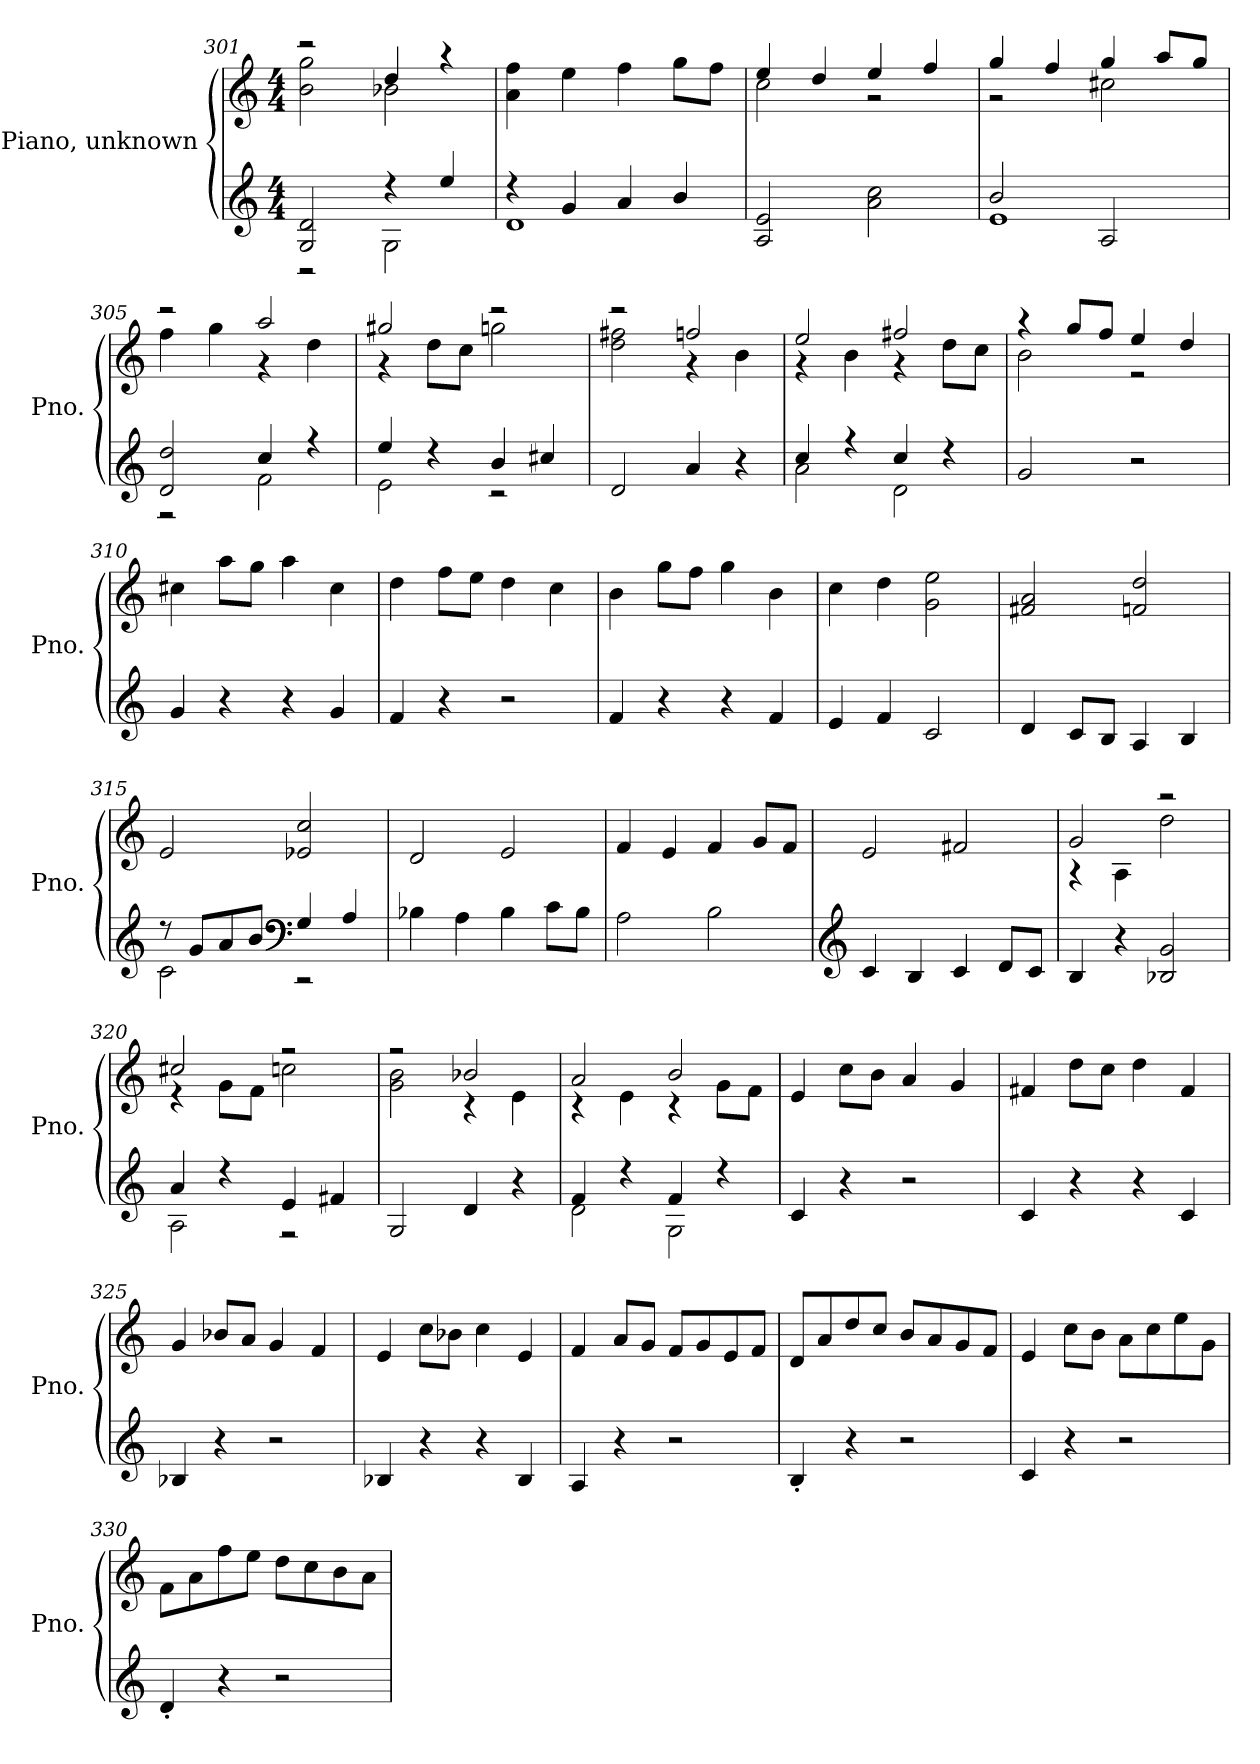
**kern	**kern
*part1	*part1
*staff2	*staff1
*I"Piano, unknown	*
*I'Pno.	*
*clefG2	*clefG2
*k[]	*k[]
*M4/4	*M4/4
=301	=301
*^	*^
2G/ 2d/	2r	2r	2b\ 2gg\
4r	2G\	4dd/	2b-X\
4ee/	.	4r	.
*	*	*v	*v
!!LO:LB:g=z
=302	=302	=302
4r	1d	4a\ 4ff\
4g/	.	4ee\
4a/	.	4ff\
4b/	.	8gg\L
.	.	8ff\J
*v	*v	*
=303	=303
*	*^
2A/ 2e/	4ee/	2cc\
.	4dd/	.
2a\ 2cc\	4ee/	2r
.	4ff/	.
=304	=304	=304
*^	*	*
2b/	1e	4gg/	2r
.	.	4ff/	.
2A/	.	4gg/	2cc#X\
.	.	8aa/L	.
.	.	8gg/J	.
=305	=305	=305	=305
2d/ 2dd/	2r	2r	4ff\
.	.	.	4gg\
4cc/	2f\	2aa/	4r
4r	.	.	4dd\
=306	=306	=306	=306
4ee/	2e\	2gg#X/	4r
4r	.	.	8dd\L
.	.	.	8cc\J
4b/	2r	2r	2ggn\
4cc#X/	.	.	.
*v	*v	*	*
=307	=307	=307
2d/	2r	2dd\ 2ff#X\
4a/	2ffn/	4r
4r	.	4b\
=308	=308	=308
*^	*	*
4cc/	2a\	2ee/	4r
4r	.	.	4b\
4cc/	2d\	2ff#X/	4r
4r	.	.	8dd\L
.	.	.	8cc\J
*v	*v	*	*
!!LO:LB:g=z	!!
=309	=309	=309
2g/	4r	2b\
.	8gg/L	.
.	8ff/J	.
2r	4ee/	2r
.	4dd/	.
*	*v	*v
=310	=310
4g/	4cc#X\
4r	8aa\L
.	8gg\J
4r	4aa\
4g/	4cc#\
=311	=311
4f/	4dd\
4r	8ff\L
.	8ee\J
2r	4dd\
.	4cc\
=312	=312
4f/	4b\
4r	8gg\L
.	8ff\J
4r	4gg\
4f/	4b\
=313	=313
4e/	4cc\
4f/	4dd\
2c/	2g\ 2ee\
=314	=314
4d/	2f#X/ 2a/
8c/L	.
8B/J	.
4A/	2fn/ 2dd/
4B/	.
=315	=315
*^	*
8r	2c\	2e/
8g/L	.	.
8a/	.	.
8b/J	.	.
*clefF4	*	*
4G/	2r	2e-X/ 2cc/
4A/	.	.
*v	*v	*
!!LO:LB:g=z
=316	=316
4B-X\	2d/
4A\	.
4B-\	2e/
8c\L	.
8B-\J	.
=317	=317
2A\	4f/
.	4e/
2B\	4f/
.	8g/L
.	8f/J
=318	=318
*clefG2	*
4c/	2e/
4B/	.
4c/	2f#X/
8d/L	.
8c/J	.
=319	=319
*	*^
4B/	2g/	4r
4r	.	4A\
2B-X/ 2g/	2r	2dd\
=320	=320	=320
*^	*	*
4a/	2A\	2cc#X/	4r
4r	.	.	8g\L
.	.	.	8f\J
4e/	2r	2r	2ccn\
4f#X/	.	.	.
*v	*v	*	*
=321	=321	=321
2G/	2r	2g\ 2b\
4d/	2b-X/	4r
4r	.	4e\
=322	=322	=322
*^	*	*
4f/	2d\	2a/	4r
4r	.	.	4e\
4f/	2G\	2b/	4r
4r	.	.	8g\L
.	.	.	8f\J
*v	*v	*	*
*	*v	*v
!!LO:LB:g=z
=323	=323
4c/	4e/
4r	8cc\L
.	8b\J
2r	4a/
.	4g/
=324	=324
4c/	4f#X/
4r	8dd\L
.	8cc\J
4r	4dd\
4c/	4f#/
=325	=325
4B-X/	4g/
4r	8b-X/L
.	8a/J
2r	4g/
.	4f/
=326	=326
4B-X/	4e/
4r	8cc\L
.	8b-X\J
4r	4cc\
4B-/	4e/
=327	=327
4A/	4f/
4r	8a/L
.	8g/J
2r	8f/L
.	8g/
.	8e/
.	8f/J
=328	=328
4B'/	8d/L
.	8a/
4r	8dd/
.	8cc/J
2r	8b/L
.	8a/
.	8g/
.	8f/J
!!LO:LB:g=z
=329	=329
4c/	4e/
4r	8cc\L
.	8b\J
2r	8a\L
.	8cc\
.	8ee\
.	8g\J
=330	=330
4d'/	8f\L
.	8a\
4r	8ff\
.	8ee\J
2r	8dd\L
.	8cc\
.	8b\
.	8a\J
=	=
*-	*-
